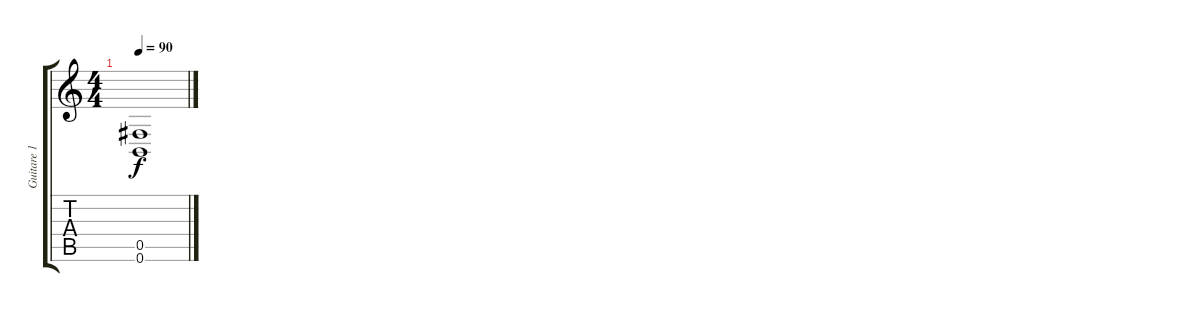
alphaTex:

\track ("Guitare 1" "Guitare 1") {instrument distortionguitar}
\staff {score tabs}
\tuning (Db4 Ab3 E3 B2 Gb2 B1) {hide}
\ts (4 4)
\tempo 90
\clef g2
\ks c
(0.5{t} 0.6{t}).1{dy f}
